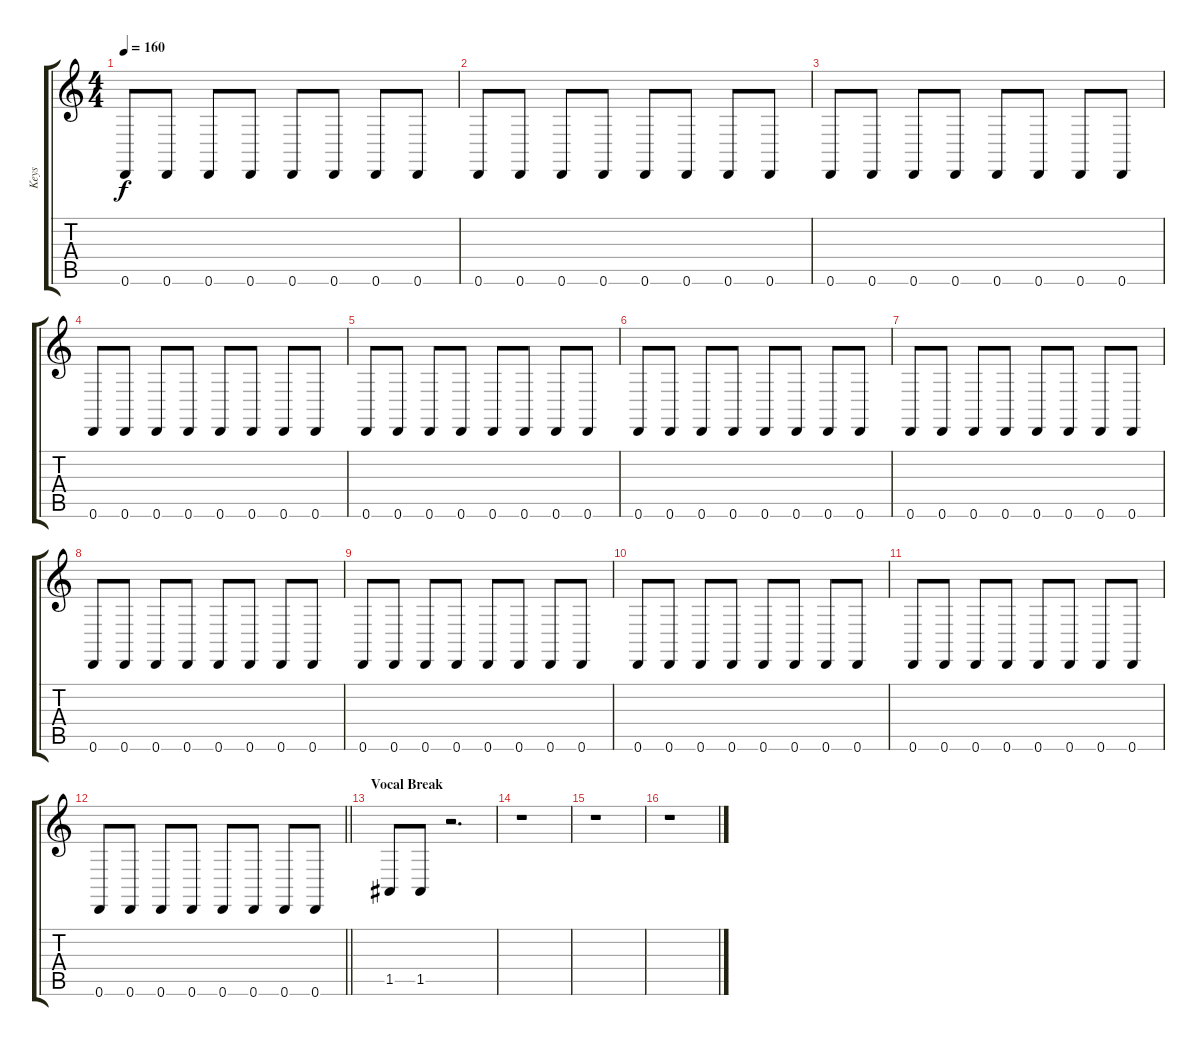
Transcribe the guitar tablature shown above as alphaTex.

\track ("Keys" "Keys") {instrument lead8bassandlead}
\staff {score tabs}
\tuning (E4 B3 G3 D3 A2 D2) {hide}
\ts (4 4)
\tempo 160
\clef g2
\ks c
0.6.8{dy f} 0.6.8 0.6.8 0.6.8 0.6.8 0.6.8 0.6.8 0.6.8 |
0.6.8 0.6.8 0.6.8 0.6.8 0.6.8 0.6.8 0.6.8 0.6.8 |
0.6.8 0.6.8 0.6.8 0.6.8 0.6.8 0.6.8 0.6.8 0.6.8 |
0.6.8 0.6.8 0.6.8 0.6.8 0.6.8 0.6.8 0.6.8 0.6.8 |
0.6.8 0.6.8 0.6.8 0.6.8 0.6.8 0.6.8 0.6.8 0.6.8 |
0.6.8 0.6.8 0.6.8 0.6.8 0.6.8 0.6.8 0.6.8 0.6.8 |
0.6.8 0.6.8 0.6.8 0.6.8 0.6.8 0.6.8 0.6.8 0.6.8 |
0.6.8 0.6.8 0.6.8 0.6.8 0.6.8 0.6.8 0.6.8 0.6.8 |
0.6.8 0.6.8 0.6.8 0.6.8 0.6.8 0.6.8 0.6.8 0.6.8 |
0.6.8 0.6.8 0.6.8 0.6.8 0.6.8 0.6.8 0.6.8 0.6.8 |
0.6.8 0.6.8 0.6.8 0.6.8 0.6.8 0.6.8 0.6.8 0.6.8 |
\barLineRight lightlight
0.6.8 0.6.8 0.6.8 0.6.8 0.6.8 0.6.8 0.6.8 0.6.8 |
\section ("" "Vocal Break")
1.5.8 1.5.8 r.2{d} |
r.1 |
r.1 |
r.1
